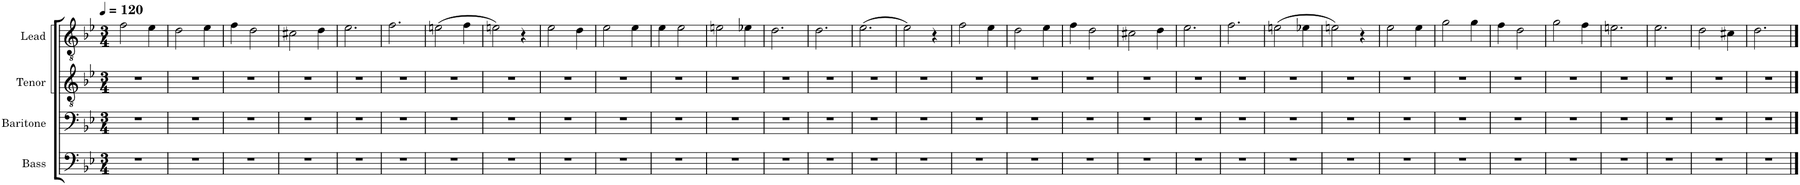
**kern	**kern	**kern	**kern
*part4	*part3	*part2	*part1
*staff4	*staff3	*staff2	*staff1
*I"Bass	*I"Baritone	*I"Tenor	*I"Lead
*I'B.	*I'Bar.	*I'T.	*I'L.
*clefF4	*clefF4	*clefGv2	*clefGv2
*k[b-e-]	*k[b-e-]	*k[b-e-]	*k[b-e-]
*M3/4	*M3/4	*M3/4	*M3/4
*MM120	*MM120	*MM120	*MM120
=1	=1	=1	=1
2.r	2.r	2.r	2f\
.	.	.	4e-\
=2	=2	=2	=2
2.r	2.r	2.r	2d\
.	.	.	4e-\
=3	=3	=3	=3
2.r	2.r	2.r	4f\
.	.	.	2d\
=4	=4	=4	=4
2.r	2.r	2.r	2c#X\
.	.	.	4d\
=5	=5	=5	=5
2.r	2.r	2.r	2.e-\
=6	=6	=6	=6
2.r	2.r	2.r	2.f\
=7	=7	=7	=7
2.r	2.r	2.r	(2en\
.	.	.	4f\
=8	=8	=8	=8
2.r	2.r	2.r	2en\)
.	.	.	4r
=9	=9	=9	=9
2.r	2.r	2.r	2e-\
.	.	.	4d\
=10	=10	=10	=10
2.r	2.r	2.r	2e-\
.	.	.	4e-\
=11	=11	=11	=11
2.r	2.r	2.r	4e-\
.	.	.	2e-\
=12	=12	=12	=12
2.r	2.r	2.r	2en\
.	.	.	4e-X\
=13	=13	=13	=13
2.r	2.r	2.r	2.d\
=14	=14	=14	=14
2.r	2.r	2.r	2.d\
=15	=15	=15	=15
2.r	2.r	2.r	(2.e-\
=16	=16	=16	=16
2.r	2.r	2.r	2e-\)
.	.	.	4r
=17	=17	=17	=17
2.r	2.r	2.r	2f\
.	.	.	4e-\
=18	=18	=18	=18
2.r	2.r	2.r	2d\
.	.	.	4e-\
=19	=19	=19	=19
2.r	2.r	2.r	4f\
.	.	.	2d\
=20	=20	=20	=20
2.r	2.r	2.r	2c#X\
.	.	.	4d\
=21	=21	=21	=21
2.r	2.r	2.r	2.e-\
=22	=22	=22	=22
2.r	2.r	2.r	2.f\
=23	=23	=23	=23
2.r	2.r	2.r	(2en\
.	.	.	4e-X\
=24	=24	=24	=24
2.r	2.r	2.r	2en\)
.	.	.	4r
=25	=25	=25	=25
2.r	2.r	2.r	2e-\
.	.	.	4e-\
=26	=26	=26	=26
2.r	2.r	2.r	2g\
.	.	.	4g\
=27	=27	=27	=27
2.r	2.r	2.r	4f\
.	.	.	2d\
=28	=28	=28	=28
2.r	2.r	2.r	2g\
.	.	.	4f\
=29	=29	=29	=29
2.r	2.r	2.r	2.en\
=30	=30	=30	=30
2.r	2.r	2.r	2.e-\
=31	=31	=31	=31
2.r	2.r	2.r	2d\
.	.	.	4c#X\
=32	=32	=32	=32
2.r	2.r	2.r	2.d\
==	==	==	==
*-	*-	*-	*-
